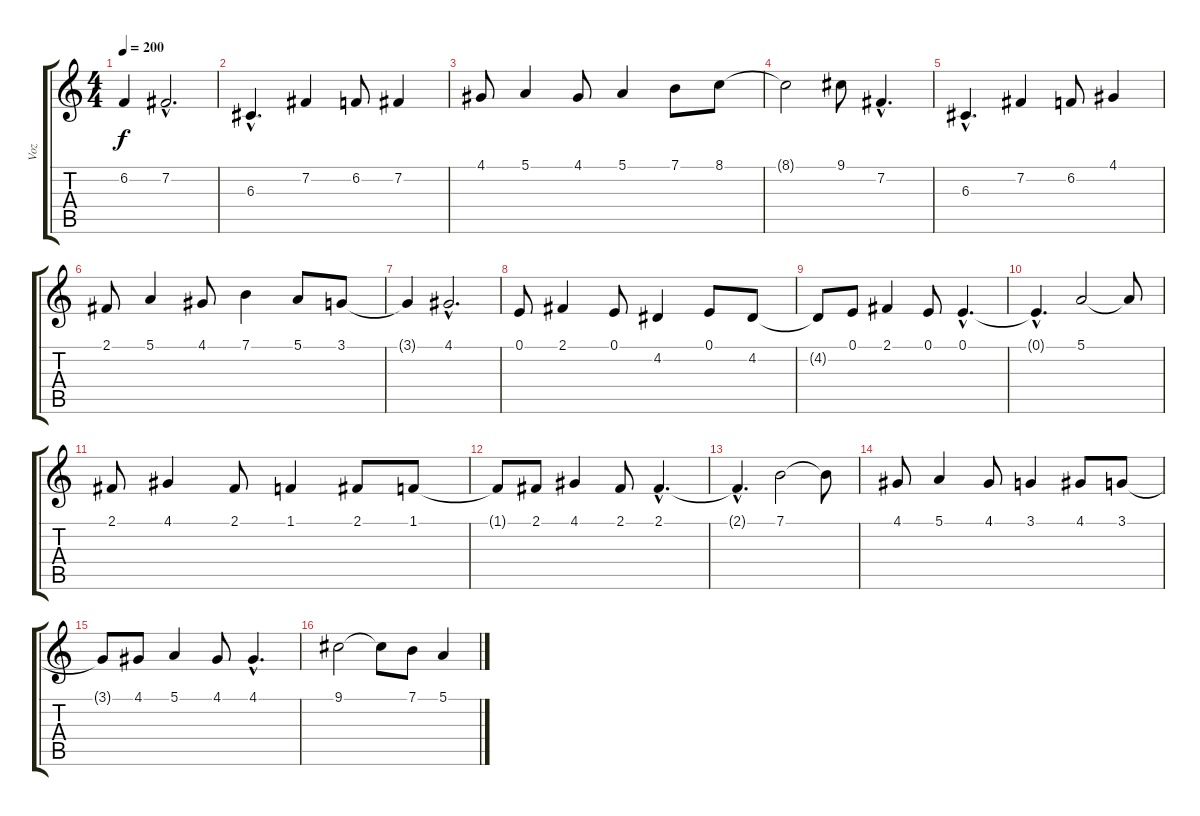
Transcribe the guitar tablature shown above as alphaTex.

\track ("Voz" "Voz") {instrument choiraahs}
\staff {score tabs}
\tuning (E4 B3 G3 D3 A2 E2) {hide}
\ts (4 4)
\tempo 200
\clef g2
\ks c
6.2{t}.4{dy f} 7.2{hac}.2{d} |
6.3{hac}.4{d} 7.2.4 6.2.8 7.2.4 |
4.1.8 5.1.4 4.1.8 5.1.4 7.1.8 8.1.8 |
8.1{t}.2 9.1.8 7.2{hac}.4{d} |
6.3{hac}.4{d} 7.2.4 6.2.8 4.1.4 |
2.1.8 5.1.4 4.1.8 7.1.4 5.1.8 3.1.8 |
3.1{t}.4 4.1{hac}.2{d} |
0.1.8 2.1.4 0.1.8 4.2.4 0.1.8 4.2.8 |
4.2{t}.8 0.1.8 2.1.4 0.1.8 0.1{hac}.4{d} |
0.1{hac t}.4{d} 5.1.2 5.1{t}.8 |
2.1.8 4.1.4 2.1.8 1.1.4 2.1.8 1.1.8 |
1.1{t}.8 2.1.8 4.1.4 2.1.8 2.1{hac}.4{d} |
2.1{hac t}.4{d} 7.1.2 7.1{t}.8 |
4.1.8 5.1.4 4.1.8 3.1.4 4.1.8 3.1.8 |
3.1{t}.8 4.1.8 5.1.4 4.1.8 4.1{hac}.4{d} |
9.1.2 9.1{t}.8 7.1.8 5.1.4
